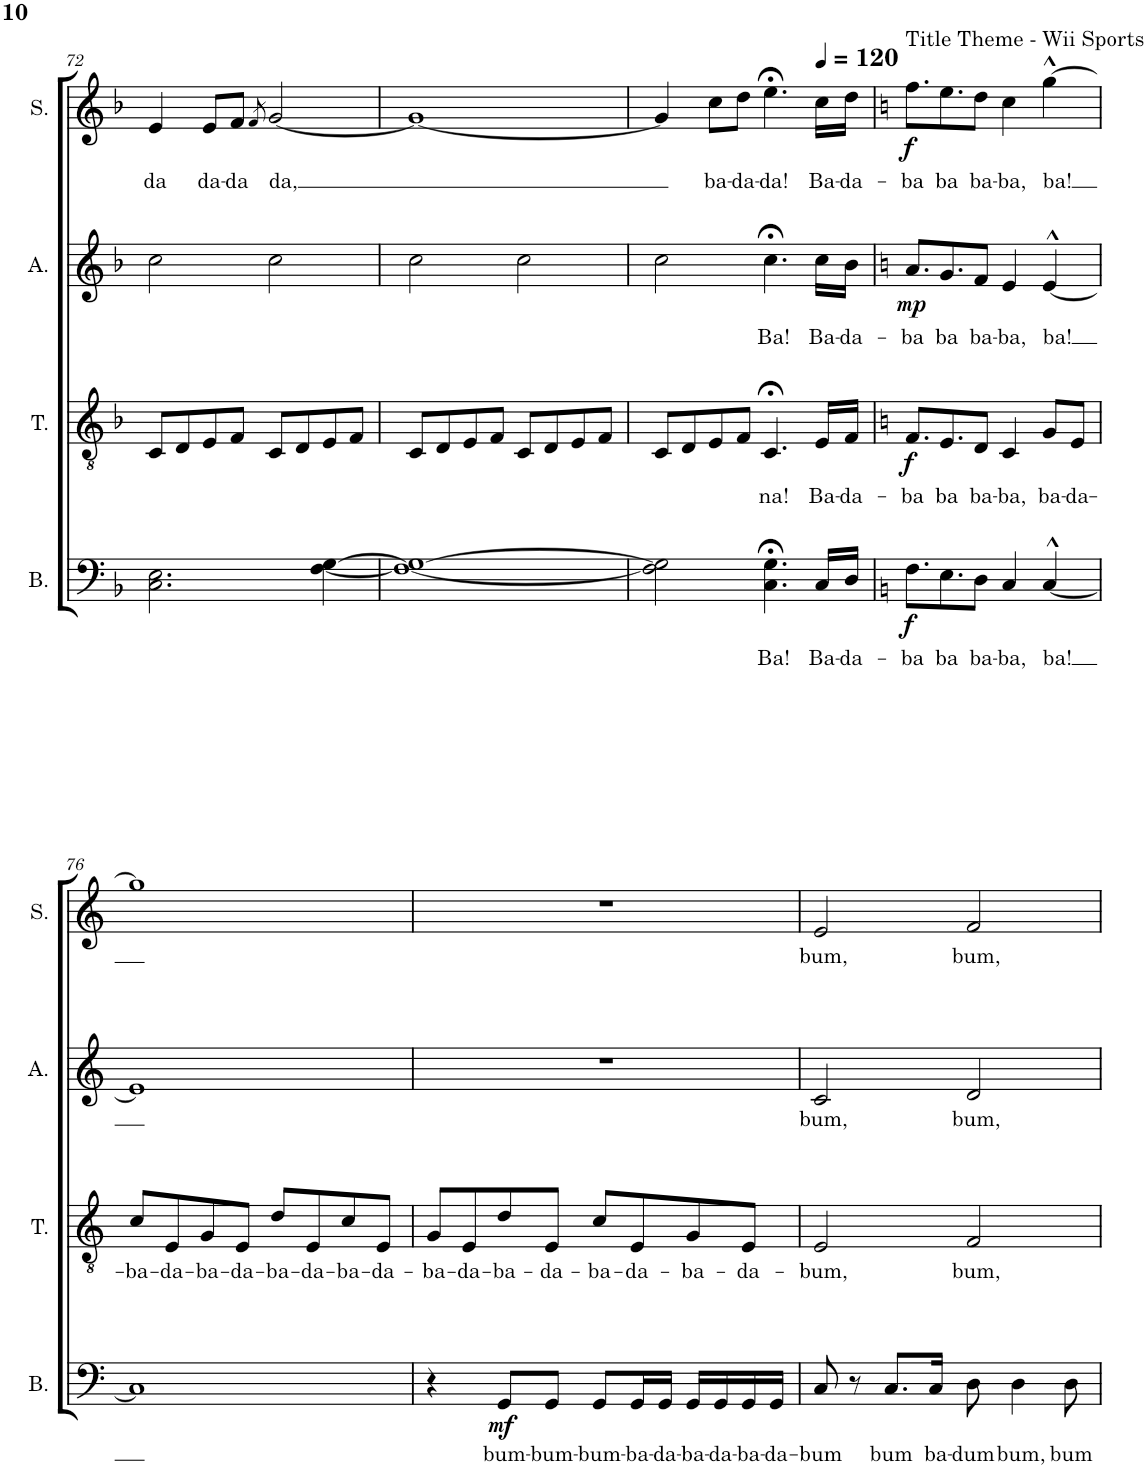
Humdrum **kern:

**kern	**text	**dynam	**kern	**text	**dynam	**kern	**text	**dynam	**kern	**text	**dynam
*part4	*part4	*part4	*part3	*part3	*part3	*part2	*part2	*part2	*part1	*part1	*part1
*staff4	*staff4	*staff4	*staff3	*staff3	*staff3	*staff2	*staff2	*staff2	*staff1	*staff1	*staff1
*I"Bass	*	*	*I"Tenor	*	*	*I"Alto	*	*	*I"Soprano	*	*
*I'B.	*	*	*I'T.	*	*	*I'A.	*	*	*I'S.	*	*
!!LO:PB:g=z
*clefF4	*	*	*clefGv2	*	*	*clefG2	*	*	*clefG2	*	*
*k[b-]	*	*	*k[b-]	*	*	*k[b-]	*	*	*k[b-]	*	*
*M4/4	*	*	*M4/4	*	*	*M4/4	*	*	*M4/4	*	*
=72	=72	=72	=72	=72	=72	=72	=72	=72	=72	=72	=72
!	!	!	!	!	!	!	!	!	!	!LO:LY:b	!
2.C\ 2.E\	.	.	8C/L	.	.	2cc\	.	.	4e/	da	.
.	.	.	8D/	.	.	.	.	.	.	.	.
!	!	!	!	!	!	!	!	!	!	!LO:LY:b	!
.	.	.	8E/	.	.	.	.	.	8e/L	da-	.
!	!	!	!	!	!	!	!	!	!	!LO:LY:b	!
.	.	.	8F/J	.	.	.	.	.	8f/J	-da	.
.	.	.	.	.	.	.	.	.	8qf/	.	.
!	!	!	!	!	!	!	!	!	!	!LO:LY:b	!
.	.	.	8C/L	.	.	2cc\	.	.	[2g/	da,	.
.	.	.	8D/	.	.	.	.	.	.	.	.
[4F\ [4G\	.	.	8E/	.	.	.	.	.	.	.	.
.	.	.	8F/J	.	.	.	.	.	.	.	.
=73	=73	=73	=73	=73	=73	=73	=73	=73	=73	=73	=73
1F_ 1G_	.	.	8C/L	.	.	2cc\	.	.	1g_	.	.
.	.	.	8D/	.	.	.	.	.	.	.	.
.	.	.	8E/	.	.	.	.	.	.	.	.
.	.	.	8F/J	.	.	.	.	.	.	.	.
.	.	.	8C/L	.	.	2cc\	.	.	.	.	.
.	.	.	8D/	.	.	.	.	.	.	.	.
.	.	.	8E/	.	.	.	.	.	.	.	.
.	.	.	8F/J	.	.	.	.	.	.	.	.
=74	=74	=74	=74	=74	=74	=74	=74	=74	=74	=74	=74
2F\] 2G\]	.	.	8C/L	.	.	2cc\	.	.	4g/]	.	.
.	.	.	8D/	.	.	.	.	.	.	.	.
!	!	!	!	!	!	!	!	!	!	!LO:LY:b	!
.	.	.	8E/	.	.	.	.	.	8cc\L	ba-	.
!	!	!	!	!	!	!	!	!	!	!LO:LY:b	!
.	.	.	8F/J	.	.	.	.	.	8dd\J	-da-	.
!	!LO:LY:b	!	!	!LO:LY:b	!	!	!LO:LY:b	!	!	!LO:LY:b	!
4.C\;< 4.G\;<	Ba!	.	4.C;</	na!	.	4.cc;<\	Ba!	.	4.ee;<\	-da!	.
!	!LO:LY:b	!	!	!LO:LY:b	!	!	!LO:LY:b	!	!	!LO:LY:b	!
16C/LL	Ba-	.	16E/LL	Ba-	.	16cc\LL	Ba-	.	16cc\LL	Ba-	.
!	!LO:LY:b	!	!	!LO:LY:b	!	!	!LO:LY:b	!	!	!LO:LY:b	!
16D/JJ	-da-	.	16F/JJ	-da-	.	16b-\JJ	-da-	.	16dd\JJ	-da-	.
=75	=75	=75	=75	=75	=75	=75	=75	=75	=75	=75	=75
*k[]	*	*	*k[]	*	*	*k[]	*	*	*k[]	*	*
!	!LO:LY:b	!LO:DY:b	!	!LO:LY:b	!LO:DY:b	!	!LO:LY:b	!LO:DY:b	!	!LO:LY:b	!LO:DY:b
8.F\L	-ba	f	8.F/L	-ba	f	8.a/L	-ba	mp	8.ff\L	-ba	f
!	!LO:LY:b	!	!	!LO:LY:b	!	!	!LO:LY:b	!	!	!LO:LY:b	!
8.E\	ba	.	8.E/	ba	.	8.g/	ba	.	8.ee\	ba	.
!	!LO:LY:b	!	!	!LO:LY:b	!	!	!LO:LY:b	!	!	!LO:LY:b	!
8D\J	ba-	.	8D/J	ba-	.	8f/J	ba-	.	8dd\J	ba-	.
!	!LO:LY:b	!	!	!LO:LY:b	!	!	!LO:LY:b	!	!	!LO:LY:b	!
4C/	-ba,	.	4C/	-ba,	.	4e/	-ba,	.	4cc\	-ba,	.
!	!LO:LY:b	!	!	!LO:LY:b	!	!	!LO:LY:b	!	!	!LO:LY:b	!
[4C^^/	ba!	.	8G/L	ba-	.	[4e^^/	ba!	.	[4gg^^\	ba!	.
!	!	!	!	!LO:LY:b	!	!	!	!	!	!	!
.	.	.	8E/J	-da-	.	.	.	.	.	.	.
!!LO:LB:g=z
=76	=76	=76	=76	=76	=76	=76	=76	=76	=76	=76	=76
!	!	!	!	!LO:LY:b	!	!	!	!	!	!	!
1C]	.	.	8c/L	-ba-	.	1e]	.	.	1gg]	.	.
!	!	!	!	!LO:LY:b	!	!	!	!	!	!	!
.	.	.	8E/	-da-	.	.	.	.	.	.	.
!	!	!	!	!LO:LY:b	!	!	!	!	!	!	!
.	.	.	8G/	-ba-	.	.	.	.	.	.	.
!	!	!	!	!LO:LY:b	!	!	!	!	!	!	!
.	.	.	8E/J	-da-	.	.	.	.	.	.	.
!	!	!	!	!LO:LY:b	!	!	!	!	!	!	!
.	.	.	8d/L	-ba-	.	.	.	.	.	.	.
!	!	!	!	!LO:LY:b	!	!	!	!	!	!	!
.	.	.	8E/	-da-	.	.	.	.	.	.	.
!	!	!	!	!LO:LY:b	!	!	!	!	!	!	!
.	.	.	8c/	-ba-	.	.	.	.	.	.	.
!	!	!	!	!LO:LY:b	!	!	!	!	!	!	!
.	.	.	8E/J	-da-	.	.	.	.	.	.	.
=77	=77	=77	=77	=77	=77	=77	=77	=77	=77	=77	=77
!	!	!	!	!LO:LY:b	!	!	!	!	!	!	!
4r	.	.	8G/L	-ba-	.	1r	.	.	1r	.	.
!	!	!	!	!LO:LY:b	!	!	!	!	!	!	!
.	.	.	8E/	-da-	.	.	.	.	.	.	.
!	!LO:LY:b	!LO:DY:b	!	!LO:LY:b	!	!	!	!	!	!	!
8GG/L	bum-	mf	8d/	-ba-	.	.	.	.	.	.	.
!	!LO:LY:b	!	!	!LO:LY:b	!	!	!	!	!	!	!
8GG/J	-bum-	.	8E/J	-da-	.	.	.	.	.	.	.
!	!LO:LY:b	!	!	!LO:LY:b	!	!	!	!	!	!	!
8GG/L	-bum-	.	8c/L	-ba-	.	.	.	.	.	.	.
!	!LO:LY:b	!	!	!LO:LY:b	!	!	!	!	!	!	!
16GG/L	-ba-	.	8E/	-da-	.	.	.	.	.	.	.
!	!LO:LY:b	!	!	!	!	!	!	!	!	!	!
16GG/JJ	-da-	.	.	.	.	.	.	.	.	.	.
!	!LO:LY:b	!	!	!LO:LY:b	!	!	!	!	!	!	!
16GG/LL	-ba-	.	8G/	-ba-	.	.	.	.	.	.	.
!	!LO:LY:b	!	!	!	!	!	!	!	!	!	!
16GG/	-da-	.	.	.	.	.	.	.	.	.	.
!	!LO:LY:b	!	!	!LO:LY:b	!	!	!	!	!	!	!
16GG/	-ba-	.	8E/J	-da-	.	.	.	.	.	.	.
!	!LO:LY:b	!	!	!	!	!	!	!	!	!	!
16GG/JJ	-da-	.	.	.	.	.	.	.	.	.	.
=78	=78	=78	=78	=78	=78	=78	=78	=78	=78	=78	=78
!	!LO:LY:b	!	!	!LO:LY:b	!	!	!LO:LY:b	!	!	!LO:LY:b	!
8C/	-bum	.	2E/	-bum,	.	2c/	-bum,	.	2e/	-bum,	.
8r	.	.	.	.	.	.	.	.	.	.	.
!	!LO:LY:b	!	!	!	!	!	!	!	!	!	!
8.C/L	bum	.	.	.	.	.	.	.	.	.	.
!	!LO:LY:b	!	!	!	!	!	!	!	!	!	!
16C/Jk	ba-	.	.	.	.	.	.	.	.	.	.
!	!LO:LY:b	!	!	!LO:LY:b	!	!	!LO:LY:b	!	!	!LO:LY:b	!
8D\	-dum	.	2F/	bum,	.	2d/	bum,	.	2f/	bum,	.
!	!LO:LY:b	!	!	!	!	!	!	!	!	!	!
4D\	bum,	.	.	.	.	.	.	.	.	.	.
!	!LO:LY:b	!	!	!	!	!	!	!	!	!	!
8D\	bum	.	.	.	.	.	.	.	.	.	.
=	=	=	=	=	=	=	=	=	=	=	=
*-	*-	*-	*-	*-	*-	*-	*-	*-	*-	*-	*-
